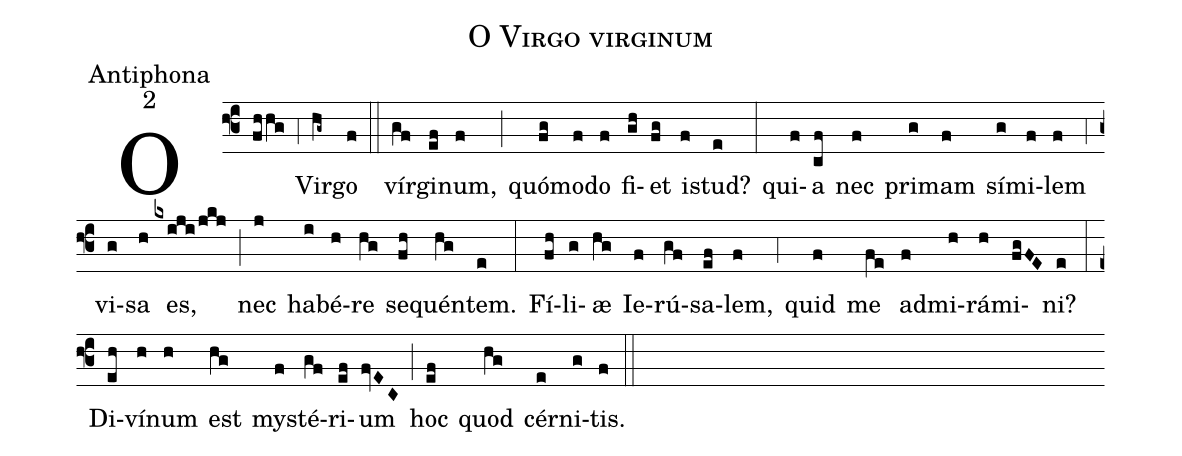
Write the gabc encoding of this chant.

name:O Virgo virginum;
office-part:Antiphona;
mode:2;
%%
(f3) O(fhhg) (,4) Vir(hg~)go(f) (::)
vír(gf)gi(ef)num,(f) (;) quó(fg)mo(f)do(f) fi(gh)et(fg) i(f)stud?(e) (:)
qui(f)a(cf) nec(f) pri(g)mam(f) sí(g)mi(f)lem(f) (,4) vi(g)sa(h) es,(kxiji/jkj) (;) nec(j) ha(i)bé(h)re(hg) se(fh)quén(hg)tem.(e) (:)
Fí(fh)li(g)æ(hg) Ie(f)rú(gf)sa(ef)lem,(f) (,4) quid(f) me(fe) ad(f)mi(h)rá(h)mi(fgFE)ni?(e) (:)
Di(eh)ví(h)num(h) est(hg) my(f)sté(gf)ri(ef)um(fvEC) (;) hoc(ef) quod(hg) cér(e)ni(g)tis.(f) (::)
